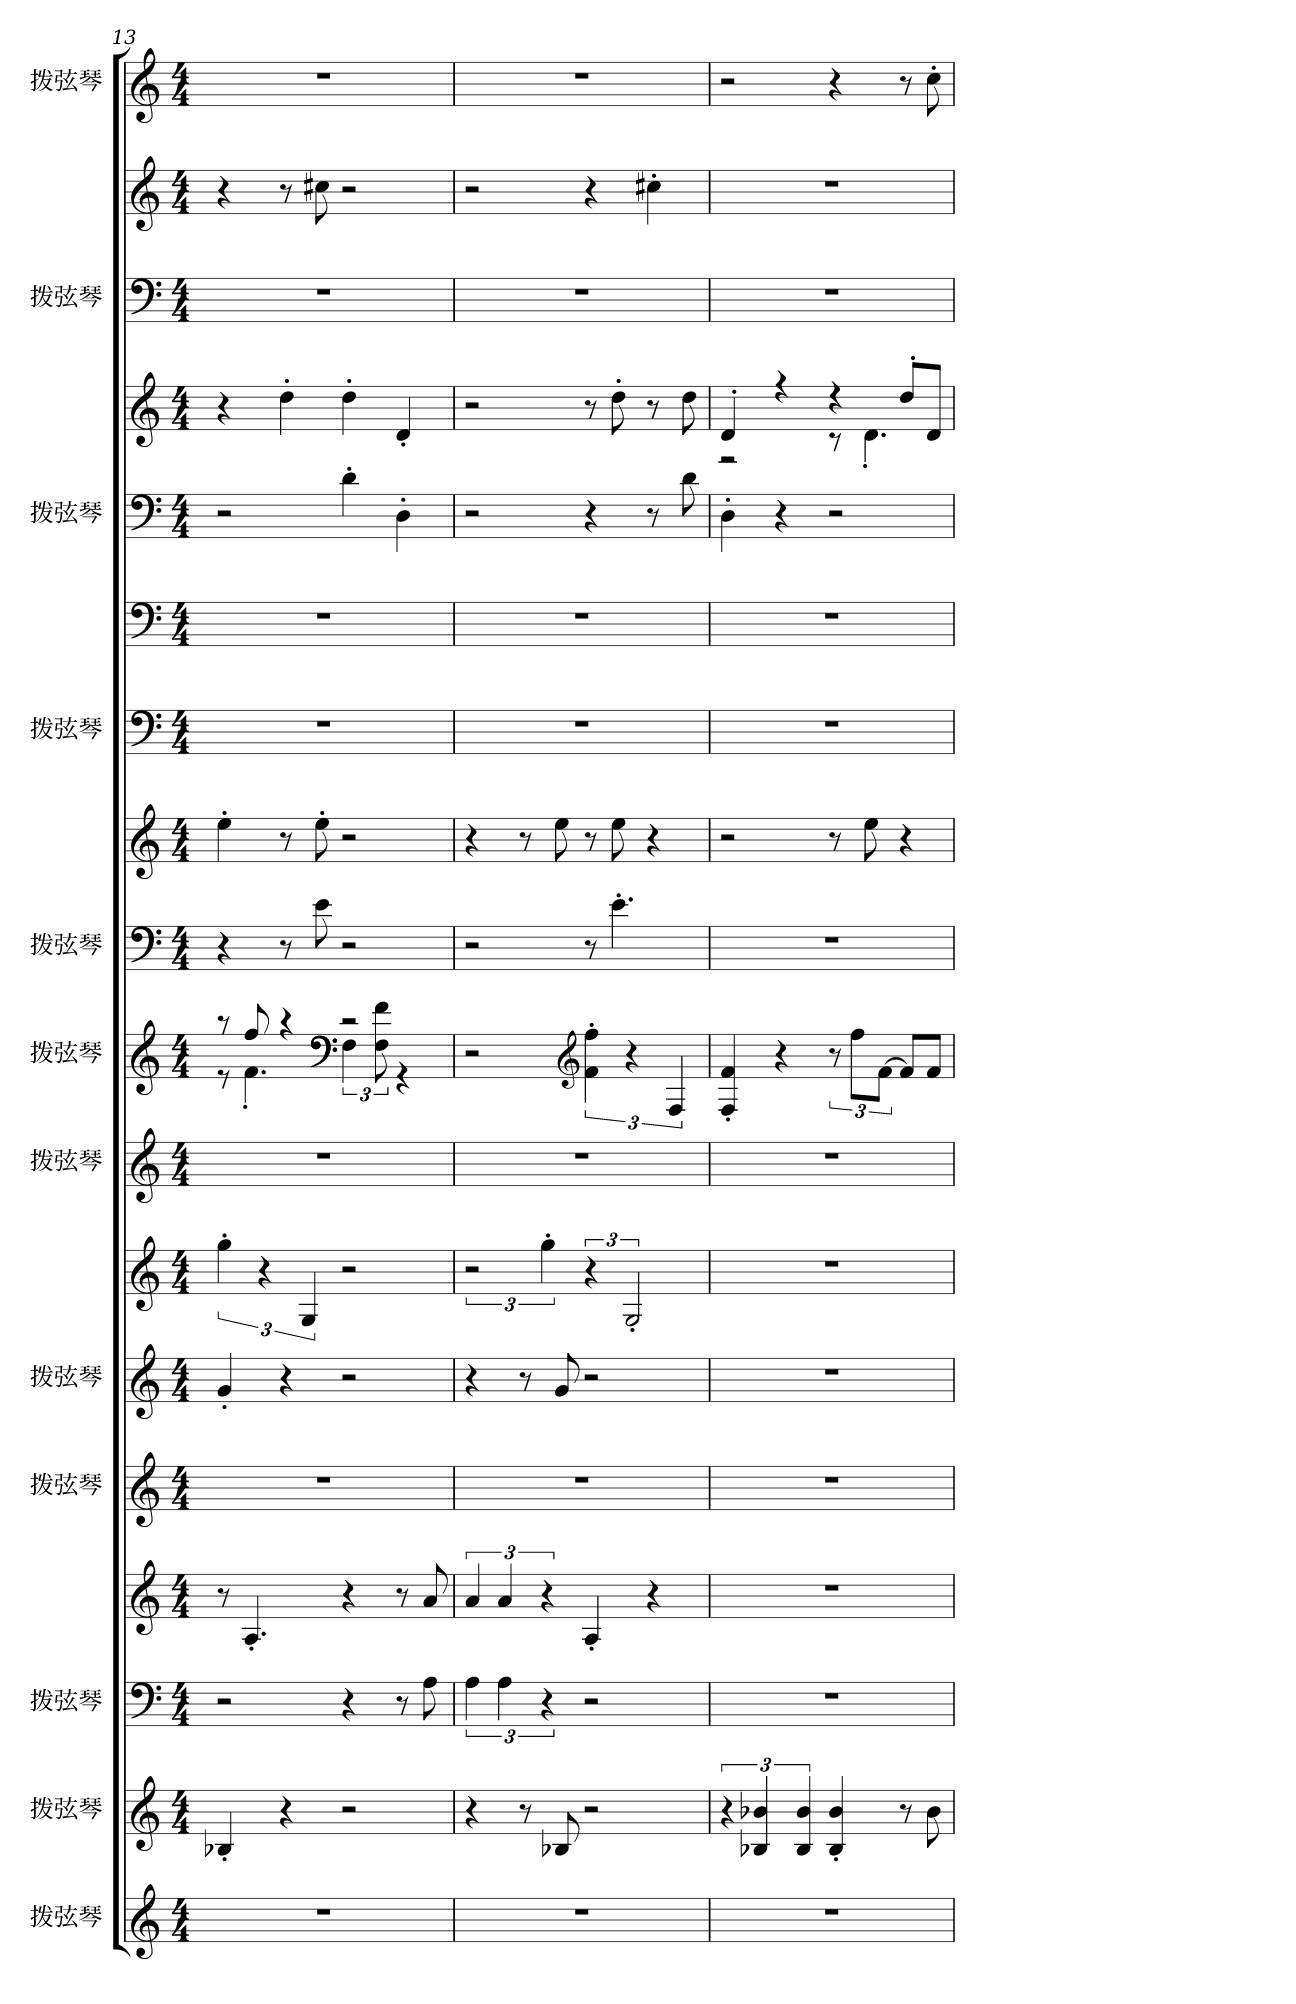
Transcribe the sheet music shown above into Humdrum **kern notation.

**kern	**kern	**kern	**kern	**kern	**kern	**kern	**kern	**kern	**kern	**kern	**kern	**kern	**kern	**kern	**kern	**kern	**kern
*part12	*part11	*part10	*part10	*part9	*part8	*part8	*part7	*part6	*part5	*part5	*part4	*part4	*part3	*part3	*part2	*part2	*part1
*staff18	*staff17	*staff16	*staff15	*staff14	*staff13	*staff12	*staff11	*staff10	*staff9	*staff8	*staff7	*staff6	*staff5	*staff4	*staff3	*staff2	*staff1
*I"拨弦琴	*I"拨弦琴	*I"拨弦琴	*	*I"拨弦琴	*I"拨弦琴	*	*I"拨弦琴	*I"拨弦琴	*I"拨弦琴	*	*I"拨弦琴	*	*I"拨弦琴	*	*I"拨弦琴	*	*I"拨弦琴
*clefG2	*clefG2	*clefF4	*clefG2	*clefG2	*clefG2	*clefG2	*clefG2	*clefG2	*clefF4	*clefG2	*clefF4	*clefF4	*clefF4	*clefG2	*clefF4	*clefG2	*clefG2
*k[]	*k[]	*k[]	*k[]	*k[]	*k[]	*k[]	*k[]	*k[]	*k[]	*k[]	*k[]	*k[]	*k[]	*k[]	*k[]	*k[]	*k[]
*M4/4	*M4/4	*M4/4	*M4/4	*M4/4	*M4/4	*M4/4	*M4/4	*M4/4	*M4/4	*M4/4	*M4/4	*M4/4	*M4/4	*M4/4	*M4/4	*M4/4	*M4/4
=13	=13	=13	=13	=13	=13	=13	=13	=13	=13	=13	=13	=13	=13	=13	=13	=13	=13
*	*	*	*	*	*	*	*	*^	*	*	*	*	*	*	*	*	*
1r	4B-X'/	2r	8r	1r	4g'/	6gg'\	1r	8r	8r	4r	4ee'\	1r	1r	2r	4r	1r	4r	1r
.	.	.	4.A'/	.	.	.	.	8ff/	4.f'\	.	.	.	.	.	.	.	.	.
.	.	.	.	.	.	6r	.	.	.	.	.	.	.	.	.	.	.	.
.	4r	.	.	.	4r	.	.	4r	.	8r	8r	.	.	.	4dd'\	.	8r	.
.	.	.	.	.	.	6G/	.	.	.	.	.	.	.	.	.	.	.	.
.	.	.	.	.	.	.	.	.	.	8e\	8ee'\	.	.	.	.	.	8cc#X\	.
*	*	*	*	*	*	*	*	*clefF4	*	*	*	*	*	*	*	*	*	*
.	2r	4r	4r	.	2r	2r	.	2r	6F\	2r	2r	.	.	4d'\	4dd'\	.	2r	.
.	.	.	.	.	.	.	.	.	12F\ 12f\	.	.	.	.	.	.	.	.	.
.	.	8r	8r	.	.	.	.	.	4r	.	.	.	.	4D'\	4d'/	.	.	.
.	.	8A\	8a/	.	.	.	.	.	.	.	.	.	.	.	.	.	.	.
*	*	*	*	*	*	*	*	*v	*v	*	*	*	*	*	*	*	*	*
!!LO:PB:g=z
=14	=14	=14	=14	=14	=14	=14	=14	=14	=14	=14	=14	=14	=14	=14	=14	=14	=14
1r	4r	6A\	6a/	1r	4r	3r	1r	2r	2r	4r	1r	1r	2r	2r	1r	2r	1r
.	.	6A\	6a/	.	.	.	.	.	.	.	.	.	.	.	.	.	.
.	8r	.	.	.	8r	.	.	.	.	8r	.	.	.	.	.	.	.
.	.	6r	6r	.	.	6gg'\	.	.	.	.	.	.	.	.	.	.	.
.	8B-X/	.	.	.	8g/	.	.	.	.	8ee\	.	.	.	.	.	.	.
*	*	*	*	*	*	*	*	*clefG2	*	*	*	*	*	*	*	*	*
.	2r	2r	4A'/	.	2r	6r	.	6f\' 6ff\'	8r	8r	.	.	4r	8r	.	4r	.
.	.	.	.	.	.	.	.	.	4.e'\	8ee\	.	.	.	8dd'\	.	.	.
.	.	.	.	.	.	3G'/	.	6r	.	.	.	.	.	.	.	.	.
.	.	.	4r	.	.	.	.	.	.	4r	.	.	8r	8r	.	4cc#X'\	.
.	.	.	.	.	.	.	.	6F/	.	.	.	.	.	.	.	.	.
.	.	.	.	.	.	.	.	.	.	.	.	.	8d\	8dd\	.	.	.
=15	=15	=15	=15	=15	=15	=15	=15	=15	=15	=15	=15	=15	=15	=15	=15	=15	=15
*	*	*	*	*	*	*	*	*	*	*	*	*	*	*^	*	*	*
1r	6r	1r	1r	1r	1r	1r	1r	4F/' 4f/'	1r	2r	1r	1r	4D'\	4d'/	2r	1r	1r	2r
.	6B-X/ 6b-X/	.	.	.	.	.	.	.	.	.	.	.	.	.	.	.	.	.
.	.	.	.	.	.	.	.	4r	.	.	.	.	4r	4r	.	.	.	.
.	6B-/ 6b-/	.	.	.	.	.	.	.	.	.	.	.	.	.	.	.	.	.
.	4B-/' 4b-/'	.	.	.	.	.	.	12r	.	8r	.	.	2r	4r	8r	.	.	4r
.	.	.	.	.	.	.	.	12ff\L	.	.	.	.	.	.	.	.	.	.
.	.	.	.	.	.	.	.	.	.	8ee\	.	.	.	.	4.d'\	.	.	.
.	.	.	.	.	.	.	.	[12f\J	.	.	.	.	.	.	.	.	.	.
.	8r	.	.	.	.	.	.	8f/L]	.	4r	.	.	.	8dd'/L	.	.	.	8r
.	8b-\	.	.	.	.	.	.	8f/J	.	.	.	.	.	8d/J	.	.	.	8cc'\
*	*	*	*	*	*	*	*	*	*	*	*	*	*	*v	*v	*	*	*
=	=	=	=	=	=	=	=	=	=	=	=	=	=	=	=	=	=
*-	*-	*-	*-	*-	*-	*-	*-	*-	*-	*-	*-	*-	*-	*-	*-	*-	*-
